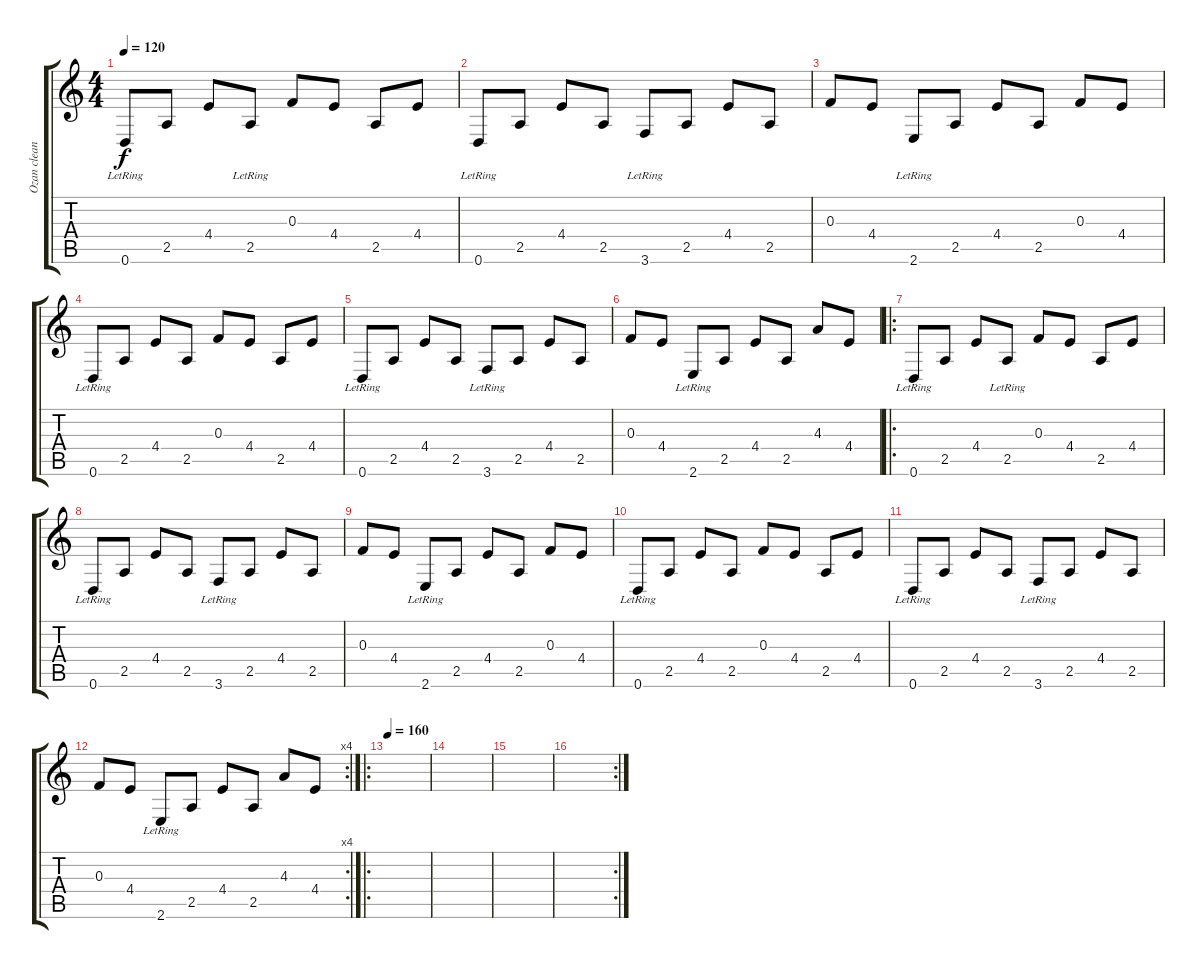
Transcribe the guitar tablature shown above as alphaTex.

\track ("Ozan clean" "Ozan clean") {instrument acousticguitarsteel}
\staff {score tabs}
\tuning (D4 A3 F3 C3 G2 D2) {hide}
\ts (4 4)
\tempo 120
\clef g2
\ks c
0.6{lr}.8{dy f instrument acousticguitarsteel} 2.5.8 4.4.8 2.5{lr}.8 0.3.8 4.4.8 2.5.8 4.4.8 |
0.6{lr}.8 2.5.8 4.4.8 2.5.8 3.6{lr}.8 2.5.8 4.4.8 2.5.8 |
0.3.8 4.4.8 2.6{lr}.8 2.5.8 4.4.8 2.5.8 0.3.8 4.4.8 |
0.6{lr}.8 2.5.8 4.4.8 2.5.8 0.3.8 4.4.8 2.5.8 4.4.8 |
0.6{lr}.8 2.5.8 4.4.8 2.5.8 3.6{lr}.8 2.5.8 4.4.8 2.5.8 |
0.3.8 4.4.8 2.6{lr}.8 2.5.8 4.4.8 2.5.8 4.3.8 4.4.8 |
\ro
0.6{lr}.8 2.5.8 4.4.8 2.5{lr}.8 0.3.8 4.4.8 2.5.8 4.4.8 |
0.6{lr}.8 2.5.8 4.4.8 2.5.8 3.6{lr}.8 2.5.8 4.4.8 2.5.8 |
0.3.8 4.4.8 2.6{lr}.8 2.5.8 4.4.8 2.5.8 0.3.8 4.4.8 |
0.6{lr}.8 2.5.8 4.4.8 2.5.8 0.3.8 4.4.8 2.5.8 4.4.8 |
0.6{lr}.8 2.5.8 4.4.8 2.5.8 3.6{lr}.8 2.5.8 4.4.8 2.5.8 |
\rc 4
0.3.8 4.4.8 2.6{lr}.8 2.5.8 4.4.8 2.5.8 4.3.8 4.4.8 |
\ro
\tempo 160
|
|
|
\rc 2
